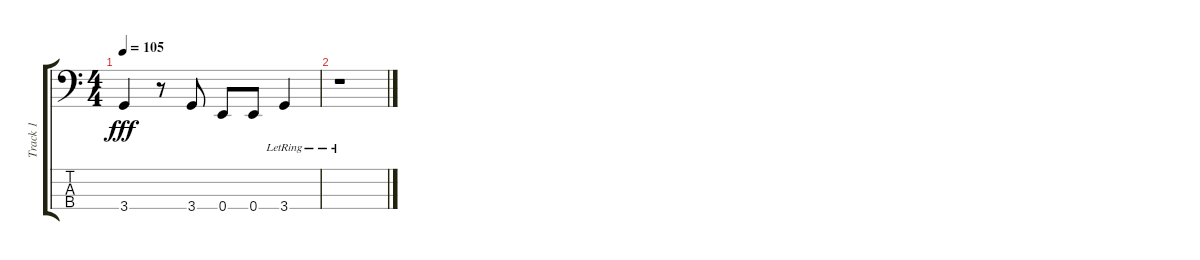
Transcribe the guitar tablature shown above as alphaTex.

\track ("Track 1" "Track 1") {instrument electricbasspick}
\staff {score tabs}
\tuning (G2 D2 A1 E1) {hide}
\ts (4 4)
\tempo 105
\clef f4
\ks c
3.4.4{dy fff} r.8 3.4.8 0.4.8 0.4.8 3.4{lr}.4 |
r.1
